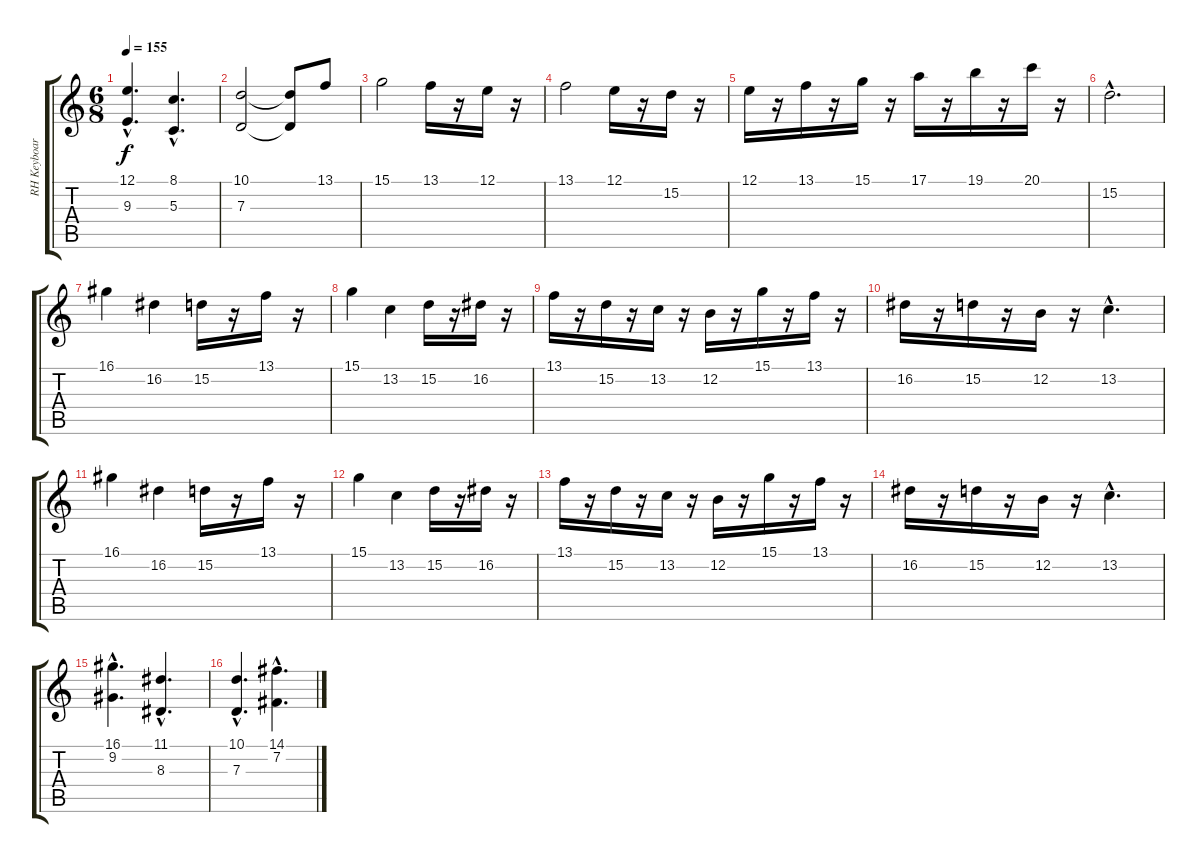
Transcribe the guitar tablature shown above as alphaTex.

\track ("RH Keyboard" "RH Keyboar") {instrument synthstrings1}
\staff {score tabs}
\tuning (E4 B3 G3 D3 A2 E2) {hide}
\ts (6 8)
\tempo 155
\clef g2
\ks c
(12.1{hac} 9.3{hac}).4{d dy f} (8.1{hac} 5.3{hac}).4{d} |
(10.1 7.3).2 (10.1{t} 7.3{t}).8 13.1.8{volume 13 instrument lead1square} |
15.1.2 13.1.16 r.16 12.1.16 r.16 |
13.1.2 12.1.16 r.16 15.2.16 r.16 |
12.1.16 r.16 13.1.16 r.16 15.1.16 r.16 17.1.16 r.16 19.1.16 r.16 20.1.16 r.16 |
15.2{hac}.2{d} |
16.1.4{volume 15 instrument pad5bowed} 16.2.4 15.2.16 r.16 13.1.16 r.16 |
15.1.4 13.2.4 15.2.16 r.16 16.2.16 r.16 |
13.1.16 r.16 15.2.16 r.16 13.2.16 r.16 12.2.16 r.16 15.1.16 r.16 13.1.16 r.16 |
16.2.16 r.16 15.2.16 r.16 12.2.16 r.16 13.2{hac}.4{d} |
16.1.4{volume 15 instrument pad5bowed} 16.2.4 15.2.16 r.16 13.1.16 r.16 |
15.1.4 13.2.4 15.2.16 r.16 16.2.16 r.16 |
13.1.16 r.16 15.2.16 r.16 13.2.16 r.16 12.2.16 r.16 15.1.16 r.16 13.1.16 r.16 |
16.2.16 r.16 15.2.16 r.16 12.2.16 r.16 13.2{hac}.4{d} |
(16.1{hac} 9.2{hac}).4{d volume 15 instrument stringensemble2} (11.1{hac} 8.3{hac}).4{d} |
(10.1{hac} 7.3{hac}).4{d} (14.1{hac} 7.2{hac}).4{d}
